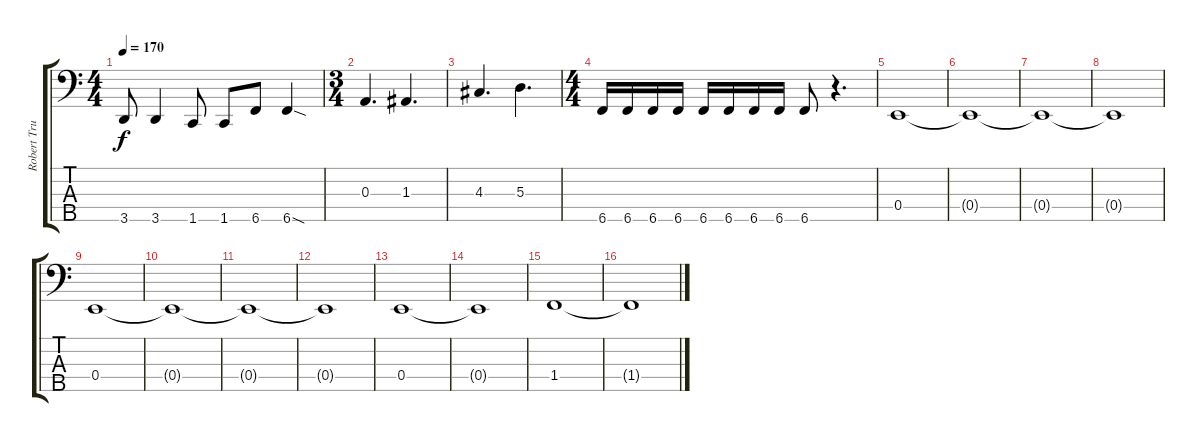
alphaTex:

\track ("Robert Trujillo" "Robert Tru") {instrument electricbassfinger}
\staff {score tabs}
\tuning (G2 D2 A1 E1 B0) {hide}
\ts (4 4)
\tempo 170
\clef f4
\ks c
3.5.8{dy f} 3.5.4 1.5.8 1.5.8 6.5.8 6.5{sod}.4 |
\ts (3 4)
0.3.4{d} 1.3.4{d} |
4.3.4{d} 5.3.4{d} |
\ts (4 4)
6.5.16 6.5.16 6.5.16 6.5.16 6.5.16 6.5.16 6.5.16 6.5.16 6.5.8 r.4{d} |
0.4.1 |
0.4{t}.1 |
0.4{t}.1 |
0.4{t}.1 |
0.4.1 |
0.4{t}.1 |
0.4{t}.1 |
0.4{t}.1 |
0.4.1 |
0.4{t}.1 |
1.4.1 |
1.4{t}.1
